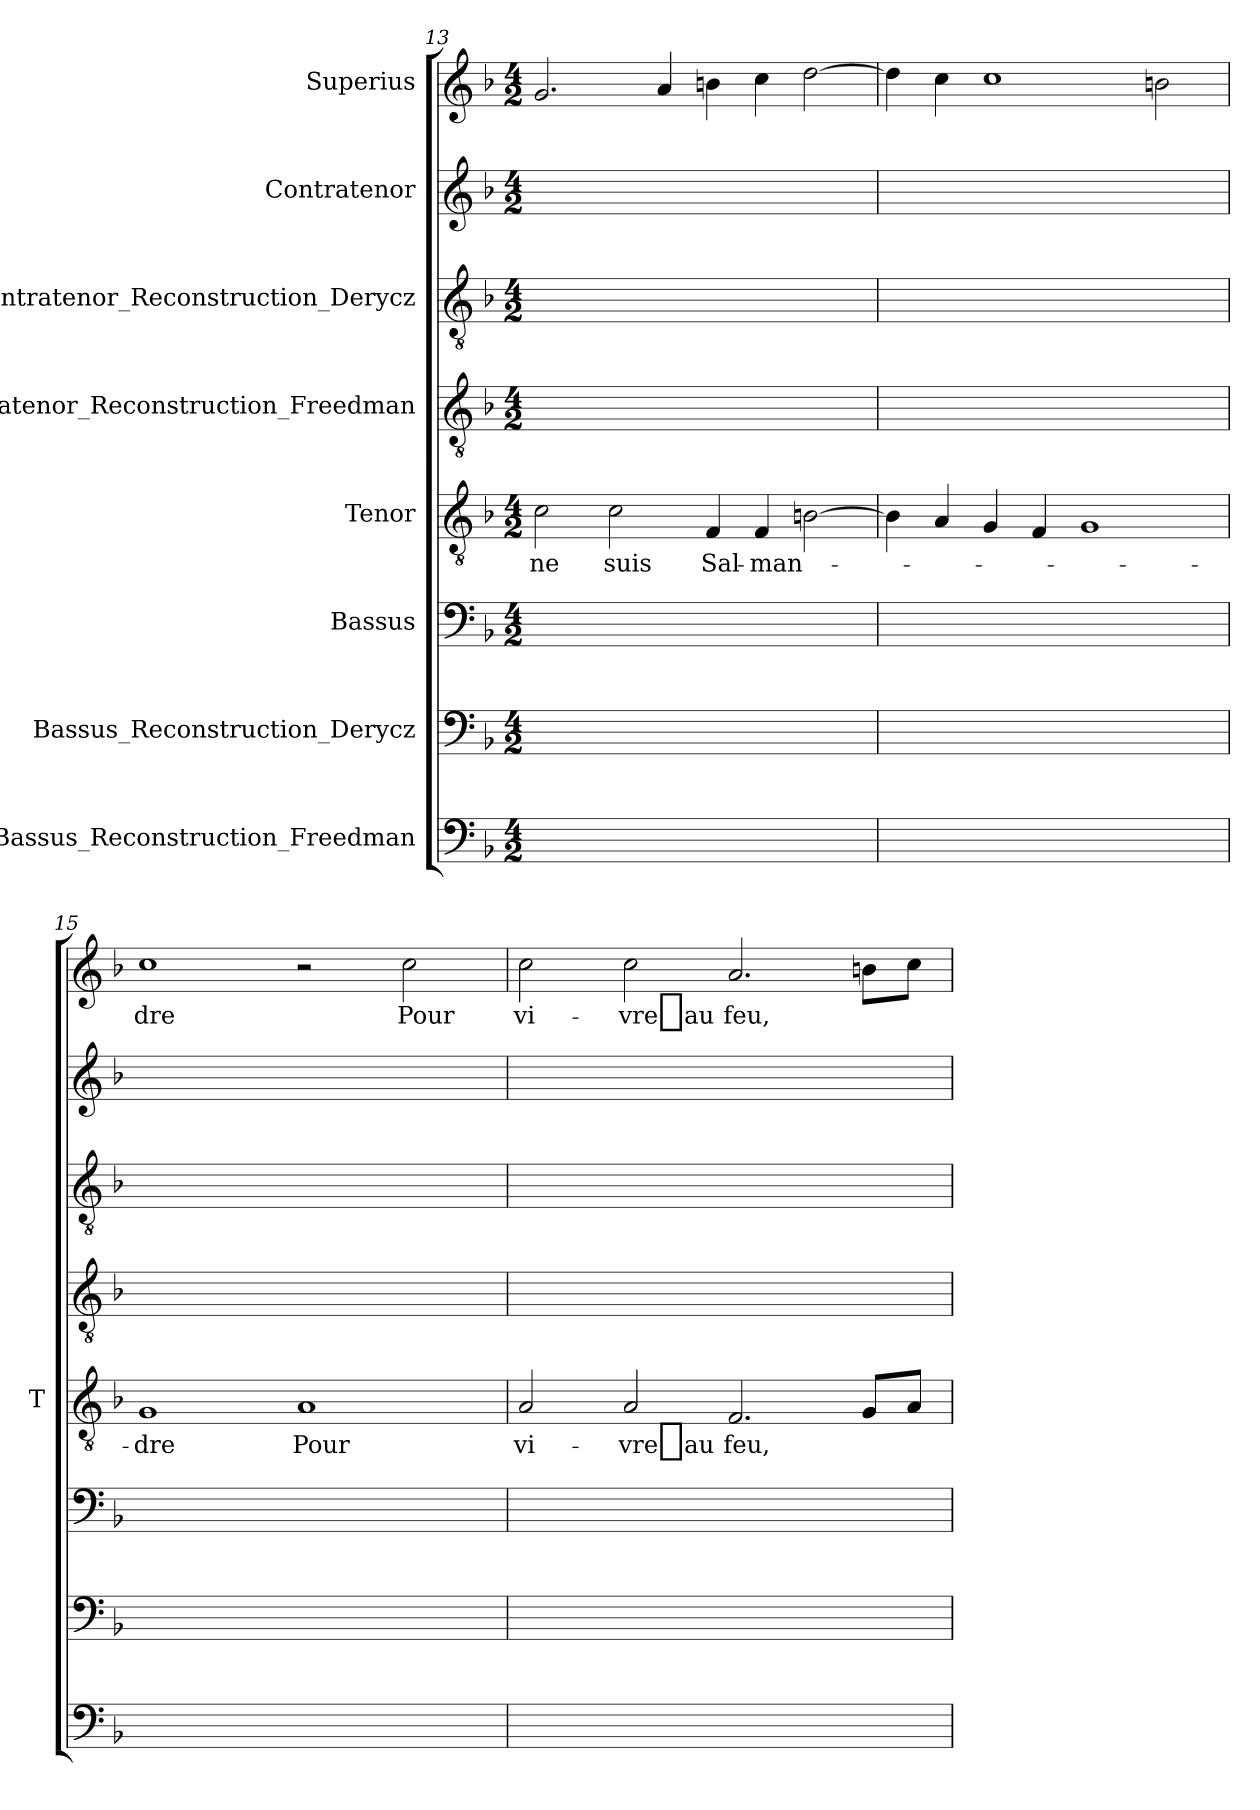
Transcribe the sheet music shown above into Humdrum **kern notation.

**kern	**kern	**kern	**kern	**text	**kern	**kern	**kern	**kern	**text
*part8	*part7	*part6	*part5	*part5	*part4	*part3	*part2	*part1	*part1
*staff8	*staff7	*staff6	*staff5	*staff5	*staff4	*staff3	*staff2	*staff1	*staff1
*I"Bassus_Reconstruction_Freedman	*I"Bassus_Reconstruction_Derycz	*I"Bassus	*I"Tenor	*	*I"Contratenor_Reconstruction_Freedman	*I"Contratenor_Reconstruction_Derycz	*I"Contratenor	*I"Superius	*
*	*	*	*I'T	*	*	*	*	*	*
*clefF4	*clefF4	*clefF4	*clefGv2	*	*clefGv2	*clefGv2	*clefG2	*clefG2	*
*k[b-]	*k[b-]	*k[b-]	*k[b-]	*	*k[b-]	*k[b-]	*k[b-]	*k[b-]	*
*M4/2	*M4/2	*M4/2	*M4/2	*	*M4/2	*M4/2	*M4/2	*M4/2	*
=13	=13	=13	=13	=13	=13	=13	=13	=13	=13
0ryy	0ryy	0ryy	2c	-ne	0ryy	0ryy	0ryy	2.g	.
.	.	.	2c	-suis	.	.	.	.	.
.	.	.	.	.	.	.	.	4a	.
.	.	.	4F	Sal-	.	.	.	4b	.
.	.	.	4F	man-	.	.	.	4cc	.
.	.	.	[2Bn	.	.	.	.	[2dd	.
=14	=14	=14	=14	=14	=14	=14	=14	=14	=14
0ryy	0ryy	0ryy	4B]	.	0ryy	0ryy	0ryy	4dd]	.
.	.	.	4A	.	.	.	.	4cc	.
.	.	.	4G	.	.	.	.	1cc	.
.	.	.	4F	.	.	.	.	.	.
.	.	.	1G	.	.	.	.	.	.
.	.	.	.	.	.	.	.	2bn	.
=15	=15	=15	=15	=15	=15	=15	=15	=15	=15
0ryy	0ryy	0ryy	1G	-dre	0ryy	0ryy	0ryy	1cc	-dre
.	.	.	1A	-Pour	.	.	.	2r	.
.	.	.	.	.	.	.	.	2cc	-Pour
=16	=16	=16	=16	=16	=16	=16	=16	=16	=16
0ryy	0ryy	0ryy	2A	vi-	0ryy	0ryy	0ryy	2cc	vi-
.	.	.	2A	-vre_au	.	.	.	2cc	-vre_au
.	.	.	2.F	-feu,	.	.	.	2.a	-feu,
.	.	.	8GL	.	.	.	.	8bL	.
.	.	.	8AJ	.	.	.	.	8ccJ	.
=	=	=	=	=	=	=	=	=	=
*-	*-	*-	*-	*-	*-	*-	*-	*-	*-
